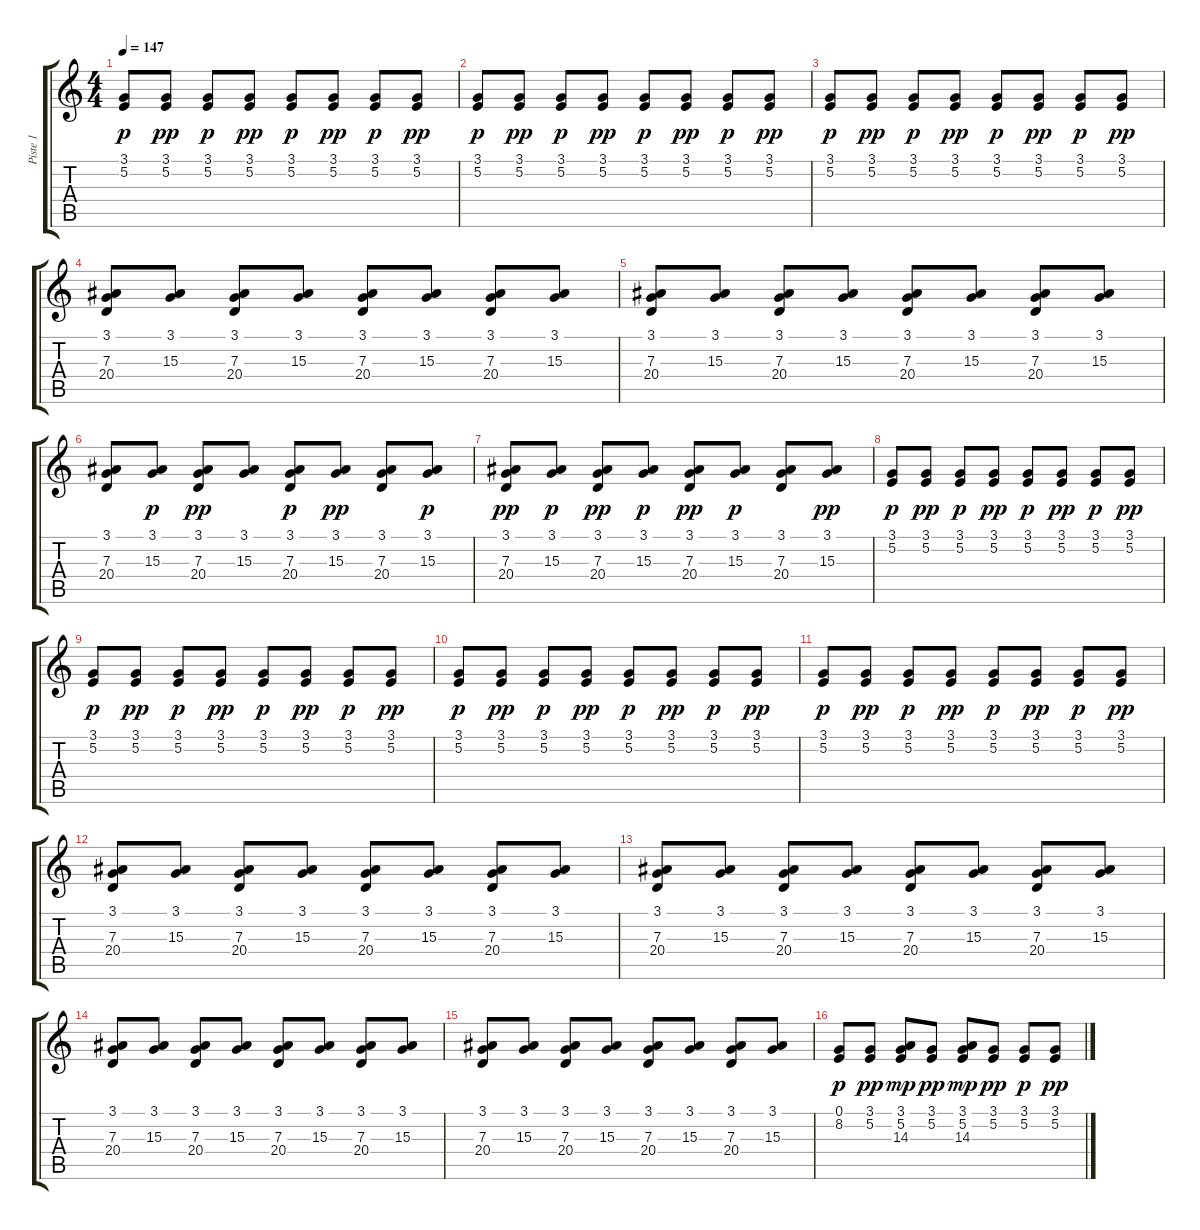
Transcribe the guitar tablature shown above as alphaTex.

\track ("Piste 1" "Piste 1") {instrument clavinet}
\staff {score tabs}
\tuning (E4 B3 G3 D3 A2 E2) {hide}
\ts (4 4)
\tempo 147
\clef g2
\ks c
(3.1 5.2).8{dy p} (3.1 5.2).8{dy pp} (3.1 5.2).8{dy p} (3.1 5.2).8{dy pp} (3.1 5.2).8{dy p} (3.1 5.2).8{dy pp} (3.1 5.2).8{dy p} (3.1 5.2).8{dy pp} |
(3.1 5.2).8{dy p} (3.1 5.2).8{dy pp} (3.1 5.2).8{dy p} (3.1 5.2).8{dy pp} (3.1 5.2).8{dy p} (3.1 5.2).8{dy pp} (3.1 5.2).8{dy p} (3.1 5.2).8{dy pp} |
(3.1 5.2).8{dy p} (3.1 5.2).8{dy pp} (3.1 5.2).8{dy p} (3.1 5.2).8{dy pp} (3.1 5.2).8{dy p} (3.1 5.2).8{dy pp} (3.1 5.2).8{dy p} (3.1 5.2).8{dy pp} |
(3.1 7.3 20.4).8 (3.1 15.3).8 (3.1 7.3 20.4).8 (3.1 15.3).8 (3.1 7.3 20.4).8 (3.1 15.3).8 (3.1 7.3 20.4).8 (3.1 15.3).8 |
(3.1 7.3 20.4).8 (3.1 15.3).8 (3.1 7.3 20.4).8 (3.1 15.3).8 (3.1 7.3 20.4).8 (3.1 15.3).8 (3.1 7.3 20.4).8 (3.1 15.3).8 |
(3.1 7.3 20.4).8 (3.1 15.3).8{dy p} (3.1 7.3 20.4).8{dy pp} (3.1 15.3).8 (3.1 7.3 20.4).8{dy p} (3.1 15.3).8{dy pp} (3.1 7.3 20.4).8 (3.1 15.3).8{dy p} |
(3.1 7.3 20.4).8{dy pp} (3.1 15.3).8{dy p} (3.1 7.3 20.4).8{dy pp} (3.1 15.3).8{dy p} (3.1 7.3 20.4).8{dy pp} (3.1 15.3).8{dy p} (3.1 7.3 20.4).8 (3.1 15.3).8{dy pp} |
(3.1 5.2).8{dy p} (3.1 5.2).8{dy pp} (3.1 5.2).8{dy p} (3.1 5.2).8{dy pp} (3.1 5.2).8{dy p} (3.1 5.2).8{dy pp} (3.1 5.2).8{dy p} (3.1 5.2).8{dy pp} |
(3.1 5.2).8{dy p} (3.1 5.2).8{dy pp} (3.1 5.2).8{dy p} (3.1 5.2).8{dy pp} (3.1 5.2).8{dy p} (3.1 5.2).8{dy pp} (3.1 5.2).8{dy p} (3.1 5.2).8{dy pp} |
(3.1 5.2).8{dy p} (3.1 5.2).8{dy pp} (3.1 5.2).8{dy p} (3.1 5.2).8{dy pp} (3.1 5.2).8{dy p} (3.1 5.2).8{dy pp} (3.1 5.2).8{dy p} (3.1 5.2).8{dy pp} |
(3.1 5.2).8{dy p} (3.1 5.2).8{dy pp} (3.1 5.2).8{dy p} (3.1 5.2).8{dy pp} (3.1 5.2).8{dy p} (3.1 5.2).8{dy pp} (3.1 5.2).8{dy p} (3.1 5.2).8{dy pp} |
(3.1 7.3 20.4).8 (3.1 15.3).8 (3.1 7.3 20.4).8 (3.1 15.3).8 (3.1 7.3 20.4).8 (3.1 15.3).8 (3.1 7.3 20.4).8 (3.1 15.3).8 |
(3.1 7.3 20.4).8 (3.1 15.3).8 (3.1 7.3 20.4).8 (3.1 15.3).8 (3.1 7.3 20.4).8 (3.1 15.3).8 (3.1 7.3 20.4).8 (3.1 15.3).8 |
(3.1 7.3 20.4).8 (3.1 15.3).8 (3.1 7.3 20.4).8 (3.1 15.3).8 (3.1 7.3 20.4).8 (3.1 15.3).8 (3.1 7.3 20.4).8 (3.1 15.3).8 |
(3.1 7.3 20.4).8 (3.1 15.3).8 (3.1 7.3 20.4).8 (3.1 15.3).8 (3.1 7.3 20.4).8 (3.1 15.3).8 (3.1 7.3 20.4).8 (3.1 15.3).8 |
(0.1 8.2).8{dy p} (3.1 5.2).8{dy pp} (3.1 5.2 14.3).8{dy mp} (3.1 5.2).8{dy pp} (3.1 5.2 14.3).8{dy mp} (3.1 5.2).8{dy pp} (3.1 5.2).8{dy p} (3.1 5.2).8{dy pp}
